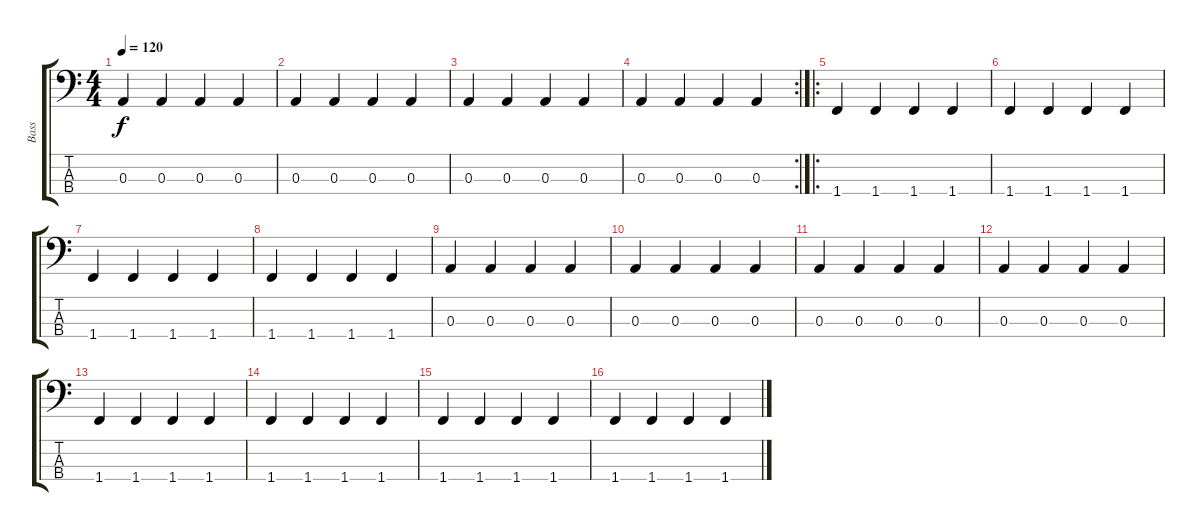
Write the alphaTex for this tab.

\track ("Bass" "Bass") {instrument electricbassfinger}
\staff {score tabs}
\tuning (G2 D2 A1 E1) {hide}
\ts (4 4)
\tempo 120
\clef f4
\ks c
0.3.4{dy f} 0.3.4 0.3.4 0.3.4 |
0.3.4 0.3.4 0.3.4 0.3.4 |
0.3.4 0.3.4 0.3.4 0.3.4 |
\rc 2
0.3.4 0.3.4 0.3.4 0.3.4 |
\ro
1.4.4 1.4.4 1.4.4 1.4.4 |
1.4.4 1.4.4 1.4.4 1.4.4 |
1.4.4 1.4.4 1.4.4 1.4.4 |
1.4.4 1.4.4 1.4.4 1.4.4 |
0.3.4 0.3.4 0.3.4 0.3.4 |
0.3.4 0.3.4 0.3.4 0.3.4 |
0.3.4 0.3.4 0.3.4 0.3.4 |
0.3.4 0.3.4 0.3.4 0.3.4 |
1.4.4 1.4.4 1.4.4 1.4.4 |
1.4.4 1.4.4 1.4.4 1.4.4 |
1.4.4 1.4.4 1.4.4 1.4.4 |
1.4.4 1.4.4 1.4.4 1.4.4
